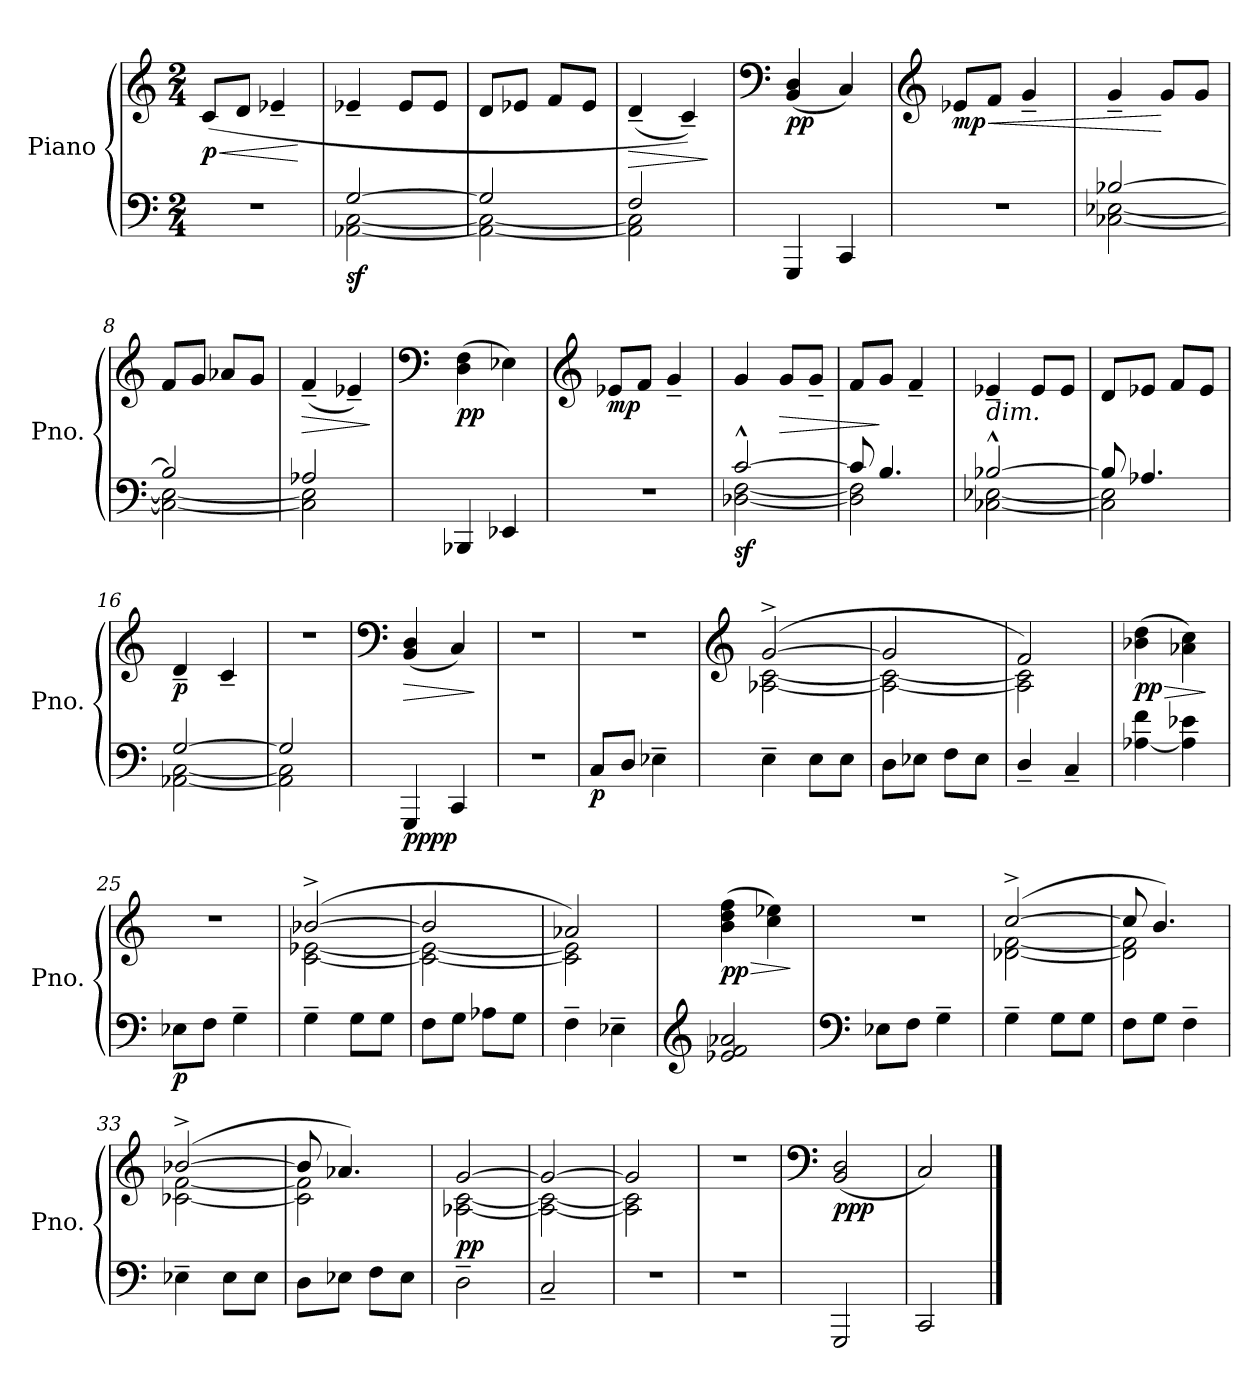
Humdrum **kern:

**kern	**kern	**dynam
*part1	*part1	*part1
*staff2	*staff1	*staff1/2
*I"Piano	*	*
*I'Pno.	*	*
*clefF4	*clefG2	*
*k[]	*k[]	*
*M2/4	*M2/4	*
*MM69	*MM69	*
=1	=1	=1
!	!	!LO:HP:b
!	!	!LO:DY:n=1:b
2r	(>8c/L	< p
.	8d/J	.
.	4e-X~/	.
.	.	[
=2	=2	=2
*^	*	*
!	!	!	!LO:DY:b=2
[2G/	[2AA-X\ [2C\	4e-X~/	sf
.	.	8e-/L	.
.	.	8e-/J	.
=3	=3	=3	=3
2G/]	2AA-\_ 2C\_	8d/L	.
.	.	8e-X/J	.
.	.	8f/L	.
.	.	8e-/J	.
=4	=4	=4	=4
!	!	!	!LO:HP:b
2F/	2AA-\] 2C\]	(<4d~/	>
.	.	4c~/))	.
*v	*v	*	*
.	.	]
=5	=5	=5
*	*clefF4	*
!	!	!LO:DY:b
4GGG/	(<4BB/ 4D/	pp
4CC/	4C/)	.
=6	=6	=6
*	*clefG2	*
!	!	!LO:HP:b
!	!	!LO:DY:n=1:b
2r	8e-X/L	< mp
.	8f/J	.
.	4g~/	.
=7	=7	=7
*^	*	*
[2B-X/	[2C-X\ [2E-X\	4g~/	.
.	.	8g/L	[
.	.	8g/J	.
=8	=8	=8	=8
2B-/]	2C-\_ 2E-\_	8f/L	.
.	.	8g/J	.
.	.	8a-X/L	.
.	.	8g/J	.
=9	=9	=9	=9
!	!	!	!LO:HP:b
2A-X/	2C-\] 2E-\]	(<4f~/	>
.	.	4e-X~/)	.
*v	*v	*	*
.	.	]
!!LO:LB:g=z
=10	=10	=10
*	*clefF4	*
!	!	!LO:DY:b
4BBB-X/	(>4D\ 4F\	pp
4EE-X/	4E-X\)	.
=11	=11	=11
*	*clefG2	*
!	!	!LO:DY:b
2r	8e-X/L	mp
.	8f/J	.
.	4g~/	.
=12	=12	=12
*^	*	*
!	!	!	!LO:DY:b=2
[2c^^/	[2D-X\ [2F\	4g/	sf
!	!	!	!LO:HP:b
.	.	8g/L	>
.	.	8g~/J	.
=13	=13	=13	=13
8c/]	2D-\] 2F\]	8f/L	.
4.B/	.	8g/J	]
.	.	4f~/	.
=14	=14	=14	=14
!	!	!LO:TX:b:i:t=dim.	!
[2B-X^^/	[2C-X\ [2E-X\	4e-X~/	.
.	.	8e-/L	.
.	.	8e-/J	.
=15	=15	=15	=15
8B-/]	2C-\] 2E-\]	8d/L	.
4.A-X/	.	8e-X/J	.
.	.	8f/L	.
.	.	8e-/J	.
=16	=16	=16	=16
!	!	!	!LO:DY:b
[2G/	[2AA-X\ [2C\	4d~/	p
.	.	4c~/	.
=17	=17	=17	=17
2G/]	2AA-\] 2C\]	2r	.
*v	*v	*	*
=18	=18	=18
*	*clefF4	*
*^	*	*
!	!	!	!LO:HP:b
!	!	!	!LO:DY:n=1:b=2
!	!	!	!LO:DY:n=2:b=2
*v	*v	*	*
4GGG/	(<4BB/ 4D/	> pp pp
4CC/	4C/)	.
.	.	]
=19	=19	=19
2r	2r	.
!!LO:LB:g=z
=20	=20	=20
!	!	!LO:DY:b=2
8C/L	2r	p
8D/J	.	.
4E-X~\	.	.
=21	=21	=21
*	*clefG2	*
*	*^	*
4E~\	(>[2g^/	[2A-X\ [2c\	.
8E\L	.	.	.
8E\J	.	.	.
=22	=22	=22	=22
8D\L	2g/]	2A-\_ 2c\_	.
8E-X\J	.	.	.
8F\L	.	.	.
8E-\J	.	.	.
=23	=23	=23	=23
4D~/	2f/)	2A-\] 2c\]	.
4C~/	.	.	.
*	*v	*v	*
=24	=24	=24
!	!	!LO:HP:b
!	!	!LO:DY:n=1:b
[4A-X\ 4f\	(>4b-X\ 4dd\	> pp
4A-\] 4e-X\	4a-X\ 4cc\)	.
.	.	]
=25	=25	=25
!	!	!LO:DY:b=2
8E-X\L	2r	p
8F\J	.	.
4G~\	.	.
=26	=26	=26
*	*^	*
4G~\	(>[2b-X^/	[2c\ [2e-X\	.
8G\L	.	.	.
8G\J	.	.	.
=27	=27	=27	=27
8F\L	2b-/]	2c\_ 2e-\_	.
8G\J	.	.	.
8A-X\L	.	.	.
8G\J	.	.	.
=28	=28	=28	=28
4F~\	2a-X/)	2c\] 2e-\]	.
4E-X~\	.	.	.
*	*v	*v	*
=29	=29	=29
*clefG2	*	*
!	!	!LO:HP:b
!	!	!LO:DY:n=1:b
2e-X/ 2f/ 2a-X/	(>4b\ 4dd\ 4ff\	> pp
.	4cc\ 4ee-X\)	.
.	.	]
!!LO:LB:g=z
=30	=30	=30
*clefF4	*	*
8E-X\L	2r	.
8F\J	.	.
4G~\	.	.
=31	=31	=31
*	*^	*
4G~\	(>[2cc^/	[2d-X\ [2f\	.
8G\L	.	.	.
8G\J	.	.	.
=32	=32	=32	=32
8F\L	8cc/]	2d-\] 2f\]	.
8G\J	4.b/)	.	.
4F~\	.	.	.
=33	=33	=33	=33
4E-X~\	(>[2b-X^/	[2c-X\ [2f\	.
8E-\L	.	.	.
8E-\J	.	.	.
=34	=34	=34	=34
8D\L	8b-/]	2c-\] 2f\]	.
8E-X\J	4.a-X/)	.	.
8F\L	.	.	.
8E-\J	.	.	.
=35	=35	=35	=35
!	!	!	!LO:DY:b
2D~\	[2g/	[2A-X\ [2c\	pp
=36	=36	=36	=36
2C~/	2g/_	2A-\_ 2c\_	.
=37	=37	=37	=37
2r	2g/]	2A-\] 2c\]	.
*	*v	*v	*
=38	=38	=38
2r	2r	.
=39	=39	=39
*	*clefF4	*
!	!	!LO:DY:b
2GGG/	(<2BB/ 2D/	ppp
=40	=40	=40
2CC/	2C/)	.
==	==	==
*-	*-	*-
